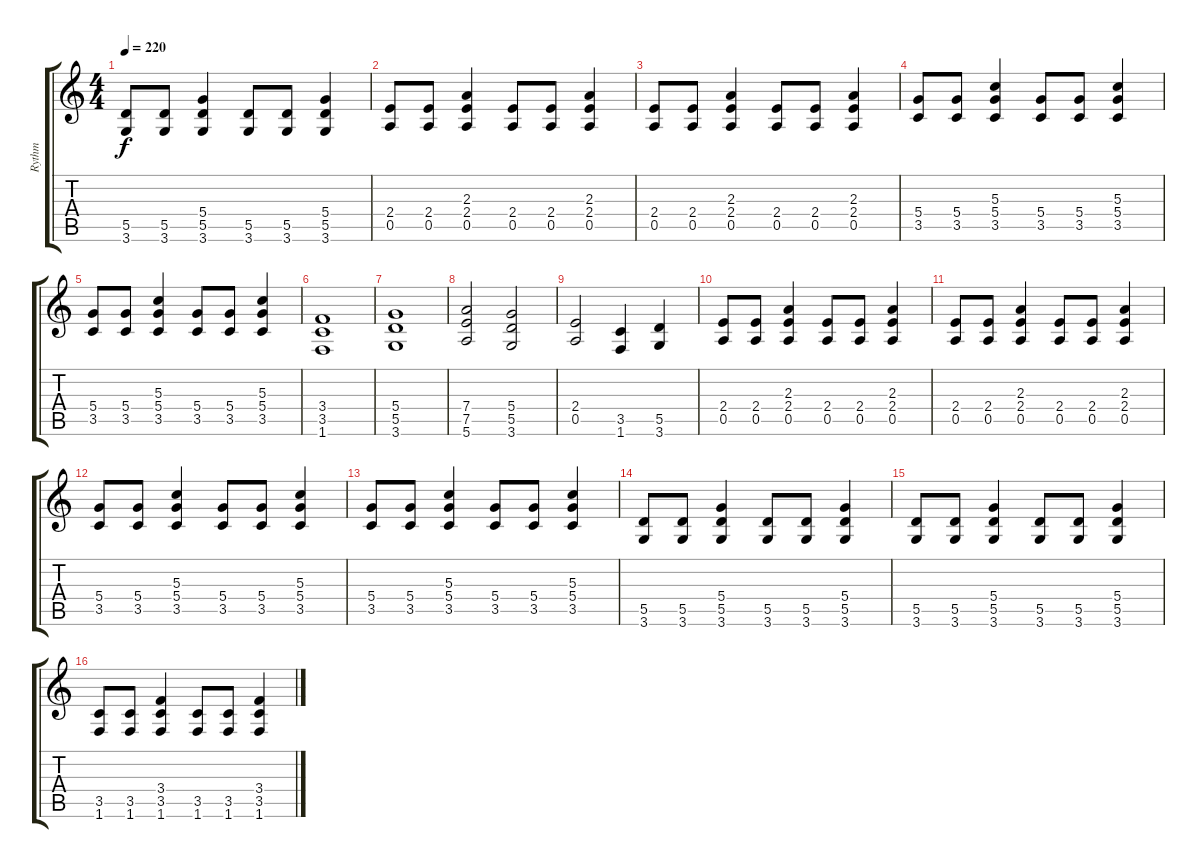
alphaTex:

\track ("Rythm" "Rythm") {instrument distortionguitar}
\staff {score tabs}
\tuning (E4 B3 G3 D3 A2 E2) {hide}
\ts (4 4)
\tempo 220
\clef g2
\ks c
(5.5 3.6).8{dy f} (5.5 3.6).8 (5.4 5.5 3.6).4 (5.5 3.6).8 (5.5 3.6).8 (5.4 5.5 3.6).4 |
(2.4 0.5).8 (2.4 0.5).8 (2.3 2.4 0.5).4 (2.4 0.5).8 (2.4 0.5).8 (2.3 2.4 0.5).4 |
(2.4 0.5).8 (2.4 0.5).8 (2.3 2.4 0.5).4 (2.4 0.5).8 (2.4 0.5).8 (2.3 2.4 0.5).4 |
(5.4 3.5).8 (5.4 3.5).8 (5.3 5.4 3.5).4 (5.4 3.5).8 (5.4 3.5).8 (5.3 5.4 3.5).4 |
(5.4 3.5).8 (5.4 3.5).8 (5.3 5.4 3.5).4 (5.4 3.5).8 (5.4 3.5).8 (5.3 5.4 3.5).4 |
(3.4 3.5 1.6).1 |
(5.4 5.5 3.6).1 |
(7.4 7.5 5.6).2 (5.4 5.5 3.6).2 |
(2.4 0.5).2 (3.5 1.6).4 (5.5 3.6).4 |
(2.4 0.5).8 (2.4 0.5).8 (2.3 2.4 0.5).4 (2.4 0.5).8 (2.4 0.5).8 (2.3 2.4 0.5).4 |
(2.4 0.5).8 (2.4 0.5).8 (2.3 2.4 0.5).4 (2.4 0.5).8 (2.4 0.5).8 (2.3 2.4 0.5).4 |
(5.4 3.5).8 (5.4 3.5).8 (5.3 5.4 3.5).4 (5.4 3.5).8 (5.4 3.5).8 (5.3 5.4 3.5).4 |
(5.4 3.5).8 (5.4 3.5).8 (5.3 5.4 3.5).4 (5.4 3.5).8 (5.4 3.5).8 (5.3 5.4 3.5).4 |
(5.5 3.6).8 (5.5 3.6).8 (5.4 5.5 3.6).4 (5.5 3.6).8 (5.5 3.6).8 (5.4 5.5 3.6).4 |
(5.5 3.6).8 (5.5 3.6).8 (5.4 5.5 3.6).4 (5.5 3.6).8 (5.5 3.6).8 (5.4 5.5 3.6).4 |
(3.5 1.6).8 (3.5 1.6).8 (3.4 3.5 1.6).4 (3.5 1.6).8 (3.5 1.6).8 (3.4 3.5 1.6).4
